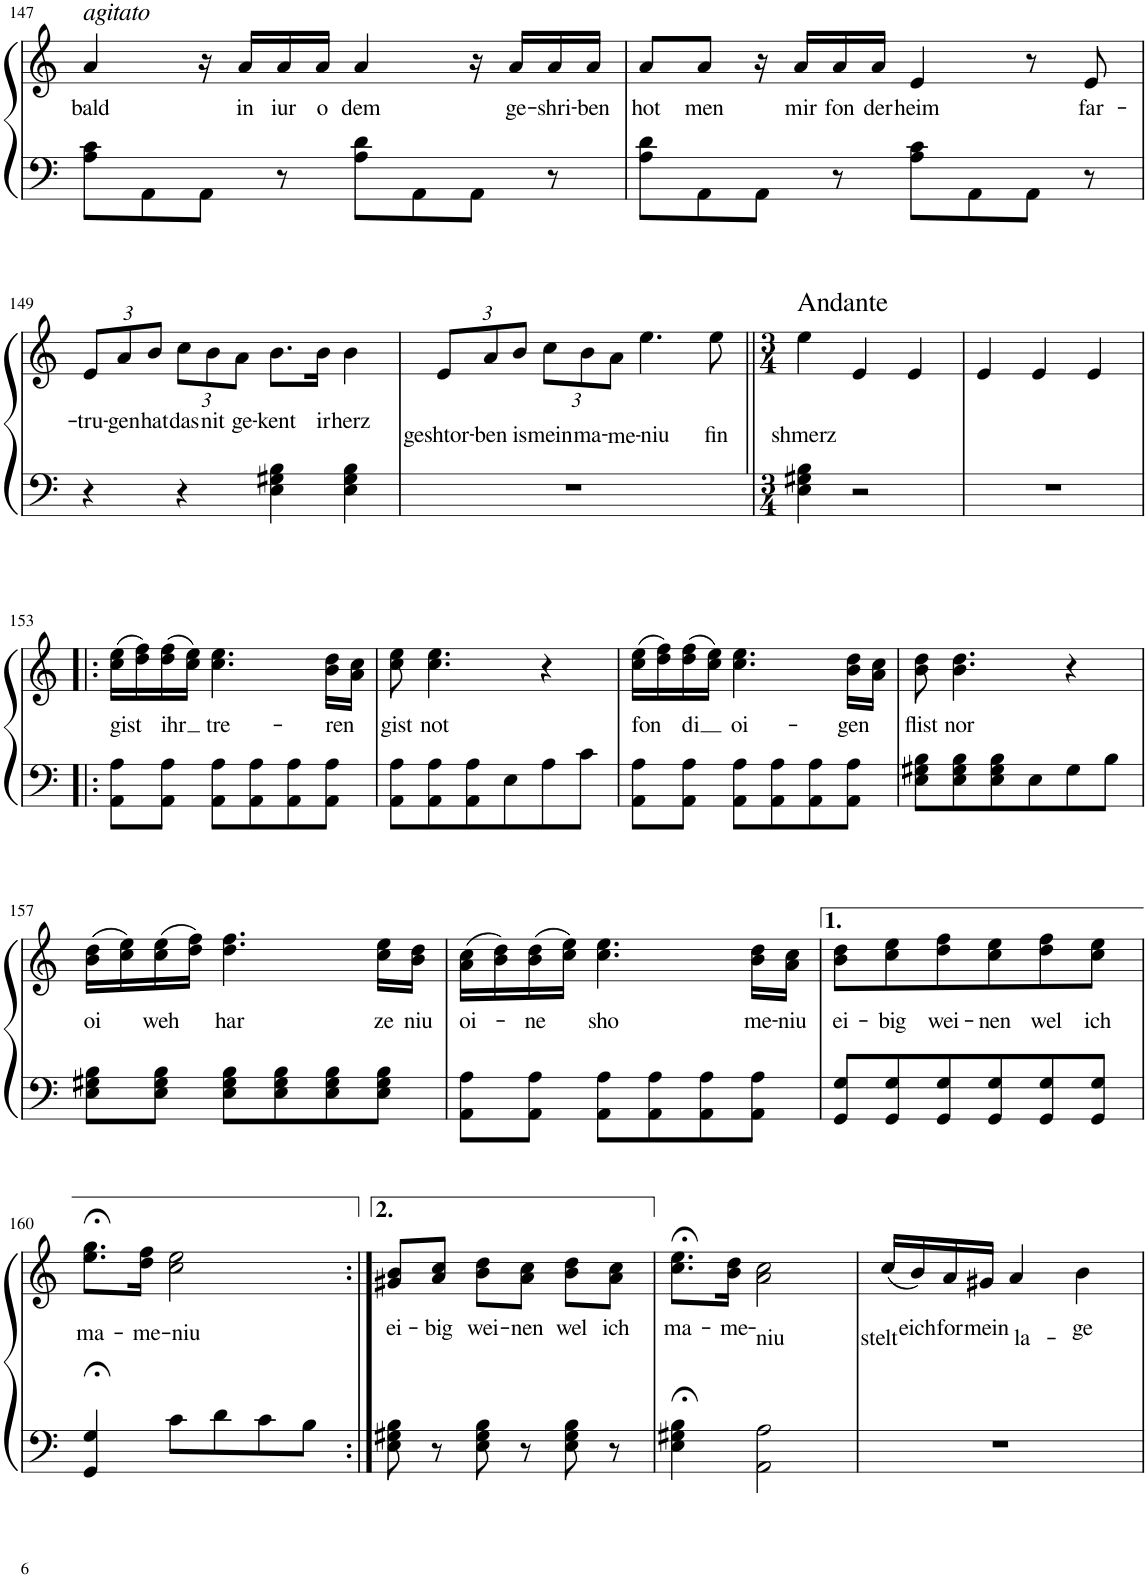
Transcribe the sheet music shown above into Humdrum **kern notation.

**kern	**kern	**text
*part1	*part1	*part1
*staff2	*staff1	*staff1
*I"Klavier	*	*
*I'Klav.	*	*
!!LO:PB:g=z
*clefF4	*clefG2	*
*k[]	*k[]	*
*M4/4	*M4/4	*
=147	=147	=147
!	!LO:TX:a:i:t=agitato	!
!	!	!LO:LY:b
8A\ 8c\L	4a/	bald
8AA\	.	.
8AA\J	16r	.
!	!	!LO:LY:b
.	16a/LL	in
!	!	!LO:LY:b
8r	16a/	iur
!	!	!LO:LY:b
.	16a/JJ	o
!	!	!LO:LY:b
8A\ 8d\L	4a/	dem
8AA\	.	.
8AA\J	16r	.
!	!	!LO:LY:b
.	16a/LL	ge-
!	!	!LO:LY:b
8r	16a/	-shri-
!	!	!LO:LY:b
.	16a/JJ	-ben
=148	=148	=148
!	!	!LO:LY:b
8A\ 8d\L	8a/L	hot
!	!	!LO:LY:b
8AA\	8a/J	men
8AA\J	16r	.
!	!	!LO:LY:b
.	16a/LL	mir
!	!	!LO:LY:b
8r	16a/	fon
!	!	!LO:LY:b
.	16a/JJ	der
!	!	!LO:LY:b
8A\ 8c\L	4e/	heim
8AA\	.	.
8AA\J	8r	.
!	!	!LO:LY:b
8r	8e/	far-
!!LO:LB:g=z
=149	=149	=149
*	*Xbrackettup	*
!	!	!LO:LY:b
4r	12e/L	-tru-
!	!	!LO:LY:b
.	12a/	-gen
!	!	!LO:LY:b
.	12b/J	hat
!	!	!LO:LY:b
4r	12cc\L	das
!	!	!LO:LY:b
.	12b\	nit
!	!	!LO:LY:b
.	12a\J	ge-
!	!	!LO:LY:b
4E\ 4G#X\ 4B\	8.b\L	-kent
!	!	!LO:LY:b
.	16b\Jk	ir
!	!	!LO:LY:b
4E\ 4G#\ 4B\	4b\	herz
=150	=150	=150
!	!	!LO:LY:b
1r	12e/L	geshtor-
!	!	!LO:LY:b
.	12a/	-ben
!	!	!LO:LY:b
.	12b/J	is
!	!	!LO:LY:b
.	12cc\L	mein
!	!	!LO:LY:b
.	12b\	ma-
!	!	!LO:LY:b
.	12a\J	-me-
!	!	!LO:LY:b
.	4.ee\	-niu
!	!	!LO:LY:b
.	8ee\	fin
=151||	=151||	=151||
*M3/4	*M3/4	*
!	!LO:TX:a:t=Andante	!
!	!	!LO:LY:b
4E\ 4G#X\ 4B\	4ee\	shmerz
2r	4e/	.
.	4e/	.
=152	=152	=152
2.r	4e/	.
.	4e/	.
.	4e/	.
!!LO:LB:g=z
=153!|:	=153!|:	=153!|:
!	!	!LO:LY:b
8AA\ 8A\L	(16cc\ 16ee\LL	gist
.	16dd\ 16ff\)	.
!	!	!LO:LY:b
8AA\ 8A\J	(16dd\ 16ff\	ihr
.	16cc\ 16ee\JJ)	.
!	!	!LO:LY:b
8AA\ 8A\L	4.cc\ 4.ee\	tre-
8AA\ 8A\	.	.
8AA\ 8A\	.	.
!	!	!LO:LY:b
8AA\ 8A\J	16b\ 16dd\LL	-ren
.	16a\ 16cc\JJ	.
=154	=154	=154
!	!	!LO:LY:b
8AA\ 8A\L	8cc\ 8ee\	gist
!	!	!LO:LY:b
8AA\ 8A\	4.cc\ 4.ee\	not
8AA\ 8A\	.	.
8E\	.	.
8A\	4r	.
8c\J	.	.
=155	=155	=155
!	!	!LO:LY:b
8AA\ 8A\L	(16cc\ 16ee\LL	fon
.	16dd\ 16ff\)	.
!	!	!LO:LY:b
8AA\ 8A\J	(16dd\ 16ff\	di
.	16cc\ 16ee\JJ)	.
!	!	!LO:LY:b
8AA\ 8A\L	4.cc\ 4.ee\	oi-
8AA\ 8A\	.	.
8AA\ 8A\	.	.
!	!	!LO:LY:b
8AA\ 8A\J	16b\ 16dd\LL	-gen
.	16a\ 16cc\JJ	.
=156	=156	=156
!	!	!LO:LY:b
8E\ 8G#X\ 8B\L	8b\ 8dd\	flist
!	!	!LO:LY:b
8E\ 8G#\ 8B\	4.b\ 4.dd\	nor
8E\ 8G#\ 8B\	.	.
8E\	.	.
8G#\	4r	.
8B\J	.	.
!!LO:LB:g=z
=157	=157	=157
!	!	!LO:LY:b
8E\ 8G#X\ 8B\L	(16b\ 16dd\LL	oi
.	16cc\ 16ee\)	.
!	!	!LO:LY:b
8E\ 8G#\ 8B\J	(16cc\ 16ee\	weh
.	16dd\ 16ff\JJ)	.
!	!	!LO:LY:b
8E\ 8G#\ 8B\L	4.dd\ 4.ff\	har
8E\ 8G#\ 8B\	.	.
8E\ 8G#\ 8B\	.	.
!	!	!LO:LY:b
8E\ 8G#\ 8B\J	16cc\ 16ee\LL	ze
!	!	!LO:LY:b
.	16b\ 16dd\JJ	niu
=158	=158	=158
!	!	!LO:LY:b
8AA\ 8A\L	(16a\ 16cc\LL	oi-
.	16b\ 16dd\)	.
!	!	!LO:LY:b
8AA\ 8A\J	(16b\ 16dd\	-ne
.	16cc\ 16ee\JJ)	.
!	!	!LO:LY:b
8AA\ 8A\L	4.cc\ 4.ee\	sho
8AA\ 8A\	.	.
8AA\ 8A\	.	.
!	!	!LO:LY:b
8AA\ 8A\J	16b\ 16dd\LL	me-
!	!	!LO:LY:b
.	16a\ 16cc\JJ	-niu
=159	=159	=159
!	!	!LO:LY:b
8GG/ 8G/L	8b\ 8dd\L	ei-
!	!	!LO:LY:b
8GG/ 8G/	8cc\ 8ee\	-big
!	!	!LO:LY:b
8GG/ 8G/	8dd\ 8ff\	wei-
!	!	!LO:LY:b
8GG/ 8G/	8cc\ 8ee\	-nen
!	!	!LO:LY:b
8GG/ 8G/	8dd\ 8ff\	wel
!	!	!LO:LY:b
8GG/ 8G/J	8cc\ 8ee\J	ich
!!LO:LB:g=z
=160	=160	=160
!	!	!LO:LY:b
4GG/;< 4G/;<	8.ee\;< 8.gg\;<L	ma-
!	!	!LO:LY:b
.	16dd\ 16ff\Jk	-me-
!	!	!LO:LY:b
8c\L	2cc\ 2ee\	-niu
8d\	.	.
8c\	.	.
8B\J	.	.
=161:|!	=161:|!	=161:|!
!	!	!LO:LY:b
8E\ 8G#X\ 8B\	8g#X/ 8b/L	ei-
!	!	!LO:LY:b
8r	8a/ 8cc/J	-big
!	!	!LO:LY:b
8E\ 8G#\ 8B\	8b\ 8dd\L	wei-
!	!	!LO:LY:b
8r	8a\ 8cc\J	-nen
!	!	!LO:LY:b
8E\ 8G#\ 8B\	8b\ 8dd\L	wel
!	!	!LO:LY:b
8r	8a\ 8cc\J	ich
=162	=162	=162
!	!	!LO:LY:b
4E\;< 4G#X\;< 4B\;<	8.cc\;< 8.ee\;<L	ma-
!	!	!LO:LY:b
.	16b\ 16dd\Jk	-me-
!	!	!LO:LY:b
2AA\ 2A\	2a\ 2cc\	-niu
=163	=163	=163
!	!	!LO:LY:b
2.r	(16cc/LL	stelt
!	!	!LO:LY:b
.	16b/)	eich
!	!	!LO:LY:b
.	16a/	for
!	!	!LO:LY:b
.	16g#X/JJ	mein
!	!	!LO:LY:b
.	4a/	la-
!	!	!LO:LY:b
.	4b\	-ge
=	=	=
*-	*-	*-
